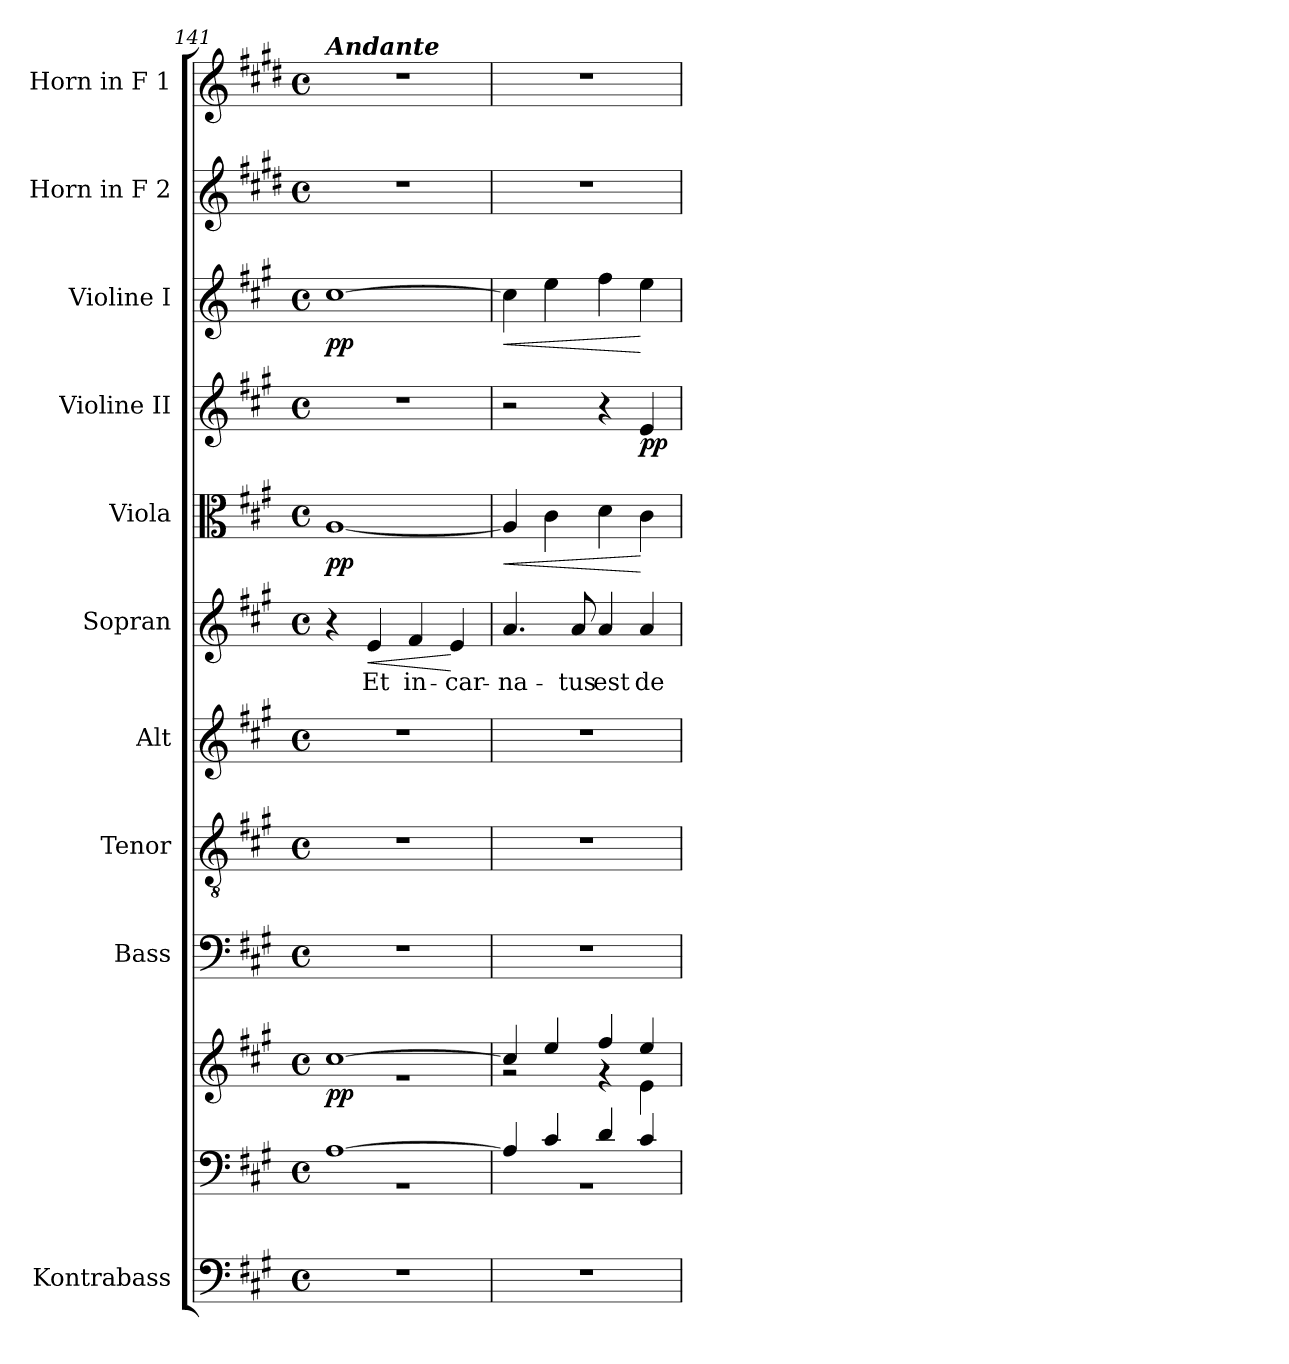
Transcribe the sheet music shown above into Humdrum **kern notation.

**kern	**kern	**kern	**dynam	**kern	**kern	**kern	**kern	**text	**dynam	**kern	**dynam	**kern	**dynam	**kern	**dynam	**kern	**kern
*part11	*part10	*part10	*part10	*part9	*part8	*part7	*part6	*part6	*part6	*part5	*part5	*part4	*part4	*part3	*part3	*part2	*part1
*staff12	*staff11	*staff10	*staff10/11	*staff9	*staff8	*staff7	*staff6	*staff6	*staff6	*staff5	*staff5	*staff4	*staff4	*staff3	*staff3	*staff2	*staff1
*I"Kontrabass	*	*	*	*I"Bass	*I"Tenor	*I"Alt	*I"Sopran	*	*	*I"Viola	*	*I"Violine II	*	*I"Violine I	*	*I"Horn in F 2	*I"Horn in F 1
*I'Kb.	*	*	*	*I'B.	*I'T.	*I'A.	*I'S.	*	*	*I'Vla.	*	*I'Vl. II	*	*I'Vl. I	*	*	*
*clefF4	*clefF4	*clefG2	*	*clefF4	*clefGv2	*clefG2	*clefG2	*	*	*clefC3	*	*clefG2	*	*clefG2	*	*clefG2	*clefG2
*ITrd7c12	*	*	*	*	*	*	*	*	*	*	*	*	*	*	*	*ITrd4c7	*ITrd4c7
*k[f#c#g#]	*k[f#c#g#]	*k[f#c#g#]	*	*k[f#c#g#]	*k[f#c#g#]	*k[f#c#g#]	*k[f#c#g#]	*	*	*k[f#c#g#]	*	*k[f#c#g#]	*	*k[f#c#g#]	*	*k[f#c#g#]	*k[f#c#g#]
*A:	*A:	*A:	*	*A:	*A:	*A:	*A:	*	*	*A:	*	*A:	*	*A:	*	*A:	*A:
*M4/4	*M4/4	*M4/4	*	*M4/4	*M4/4	*M4/4	*M4/4	*	*	*M4/4	*	*M4/4	*	*M4/4	*	*M4/4	*M4/4
*met(c)	*met(c)	*met(c)	*	*met(c)	*met(c)	*met(c)	*met(c)	*	*	*met(c)	*	*met(c)	*	*met(c)	*	*met(c)	*met(c)
=141	=141	=141	=141	=141	=141	=141	=141	=141	=141	=141	=141	=141	=141	=141	=141	=141	=141
*	*^	*^	*	*	*	*	*	*	*	*	*	*	*	*	*	*	*
!	!	!	!	!	!	!	!	!	!	!	!	!	!	!	!	!	!	!	!LO:TX:a:Bi:t=Andante
!	!	!	!	!	!LO:DY:b	!	!	!	!	!	!	!	!LO:DY:b	!	!	!	!LO:DY:b	!	!
1r	[>1A	1rBB	[>1cc#	1rg	pp	1r	1r	1r	4r	.	.	[1A	pp	1r	.	[1cc#	pp	1r	1r
!	!	!	!	!	!	!	!	!	!	!LO:LY:b	!LO:HP:b	!	!	!	!	!	!	!	!
.	.	.	.	.	.	.	.	.	4e/	Et	<	.	.	.	.	.	.	.	.
!	!	!	!	!	!	!	!	!	!	!LO:LY:b	!	!	!	!	!	!	!	!	!
.	.	.	.	.	.	.	.	.	4f#/	in-	.	.	.	.	.	.	.	.	.
!	!	!	!	!	!	!	!	!	!	!LO:LY:b	!	!	!	!	!	!	!	!	!
.	.	.	.	.	.	.	.	.	4e/	-car-	[	.	.	.	.	.	.	.	.
!!LO:PB:g=z
=142	=142	=142	=142	=142	=142	=142	=142	=142	=142	=142	=142	=142	=142	=142	=142	=142	=142	=142	=142
!	!	!	!	!	!	!	!	!	!	!LO:LY:b	!	!	!LO:HP:b	!	!	!	!LO:HP:b	!	!
1r	4A/]	1rBB	4cc#/]	2rg	.	1r	1r	1r	4.a/	-na-	.	4A/]	<	2r	.	4cc#\]	<	1r	1r
.	4c#/	.	4ee/	.	.	.	.	.	.	.	.	4c#\	.	.	.	4ee\	.	.	.
!	!	!	!	!	!	!	!	!	!	!LO:LY:b	!	!	!	!	!	!	!	!	!
.	.	.	.	.	.	.	.	.	8a/	-tus	.	.	.	.	.	.	.	.	.
!	!	!	!	!	!	!	!	!	!	!LO:LY:b	!	!	!	!	!	!	!	!	!
.	4d/	.	4ff#/	4rf	.	.	.	.	4a/	est	.	4d\	.	4r	.	4ff#\	.	.	.
!	!	!	!	!	!	!	!	!	!	!LO:LY:b	!	!	!	!	!LO:DY:b	!	!	!	!
.	4c#/	.	4ee/	4e\	.	.	.	.	4a/	de	.	4c#\	[	4e/	pp	4ee\	[	.	.
*	*v	*v	*	*	*	*	*	*	*	*	*	*	*	*	*	*	*	*	*
*	*	*v	*v	*	*	*	*	*	*	*	*	*	*	*	*	*	*	*
=	=	=	=	=	=	=	=	=	=	=	=	=	=	=	=	=	=
*-	*-	*-	*-	*-	*-	*-	*-	*-	*-	*-	*-	*-	*-	*-	*-	*-	*-
